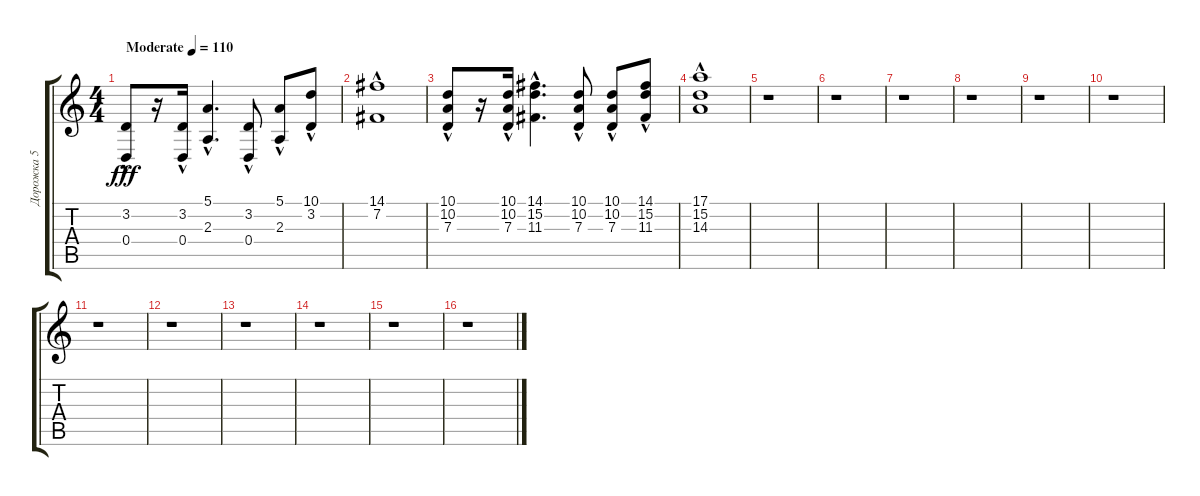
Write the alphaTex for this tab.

\track ("Дорожка 5" "Дорожка 5") {instrument frenchhorn}
\staff {score tabs}
\tuning (E4 B3 G3 D3 A2 D2) {hide}
\ts (4 4)
\tempo (110 "Moderate")
\clef g2
\ks c
(3.2{hac} 0.4{hac}).8{dy fff instrument frenchhorn} r.16 (3.2{hac} 0.4{hac}).16 (5.1{hac} 2.3{hac}).4{d} (3.2{hac} 0.4{hac}).8 (5.1{hac} 2.3{hac}).8 (10.1{hac} 3.2{hac}).8 |
(14.1{hac} 7.2{hac}).1 |
(10.1{hac} 10.2{hac} 7.3{hac}).8 r.16 (10.1{hac} 10.2{hac} 7.3{hac}).16 (14.1{hac} 15.2{hac} 11.3{hac}).4{d} (10.1{hac} 10.2{hac} 7.3{hac}).8 (10.1{hac} 10.2{hac} 7.3{hac}).8 (14.1{hac} 15.2{hac} 11.3{hac}).8 |
(17.1{hac} 15.2{hac} 14.3{hac}).1 |
r.1 |
r.1 |
r.1 |
r.1 |
r.1 |
r.1 |
r.1 |
r.1 |
r.1 |
r.1 |
r.1 |
r.1
